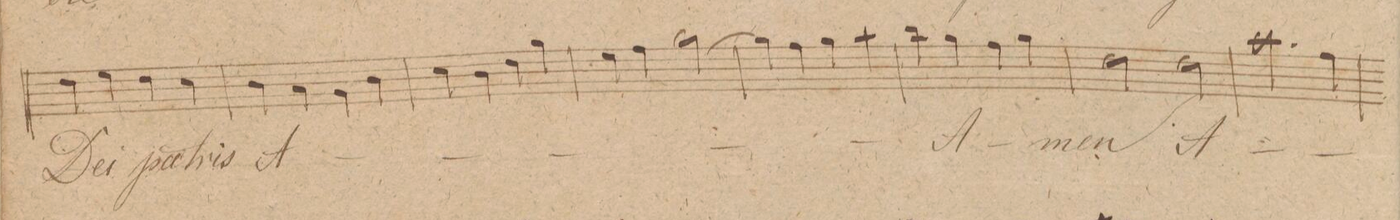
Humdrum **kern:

**kern	**text	**dynam
*I"Alto.	*	*
*clefC3	*	*
*k[f#c#g#]	*	*
*met(c|)	*	*
*M2/2	*	*
4e\	De-	.
4f#\	-i	.
4e\	pa-	.
4d\	-tris	.
=202	=202	=202
4c#\	A-	.
4B\	.	.
4A\	.	.
4c#\	.	.
=203	=203	=203
4d\	.	.
4c#\	.	.
4e\	.	.
4a\	.	.
=204	=204	=204
4f#\	.	.
4g#\	.	.
[>2a\	.	.
=205	=205	=205
4a\]	.	.
4g#\	.	.
4a\	.	.
4b\	.	.
=206	=206	=206
4cc#\	.	.
4a\	-A-	.
4g#\	.	.
4a\	.	.
=207	=207	=207
2e\	-men	.
2e\	A-	.
=208	=208	=208
2.b\	.	.
4g#\	.	.
=209	=209	=209
*-	*-	*-
